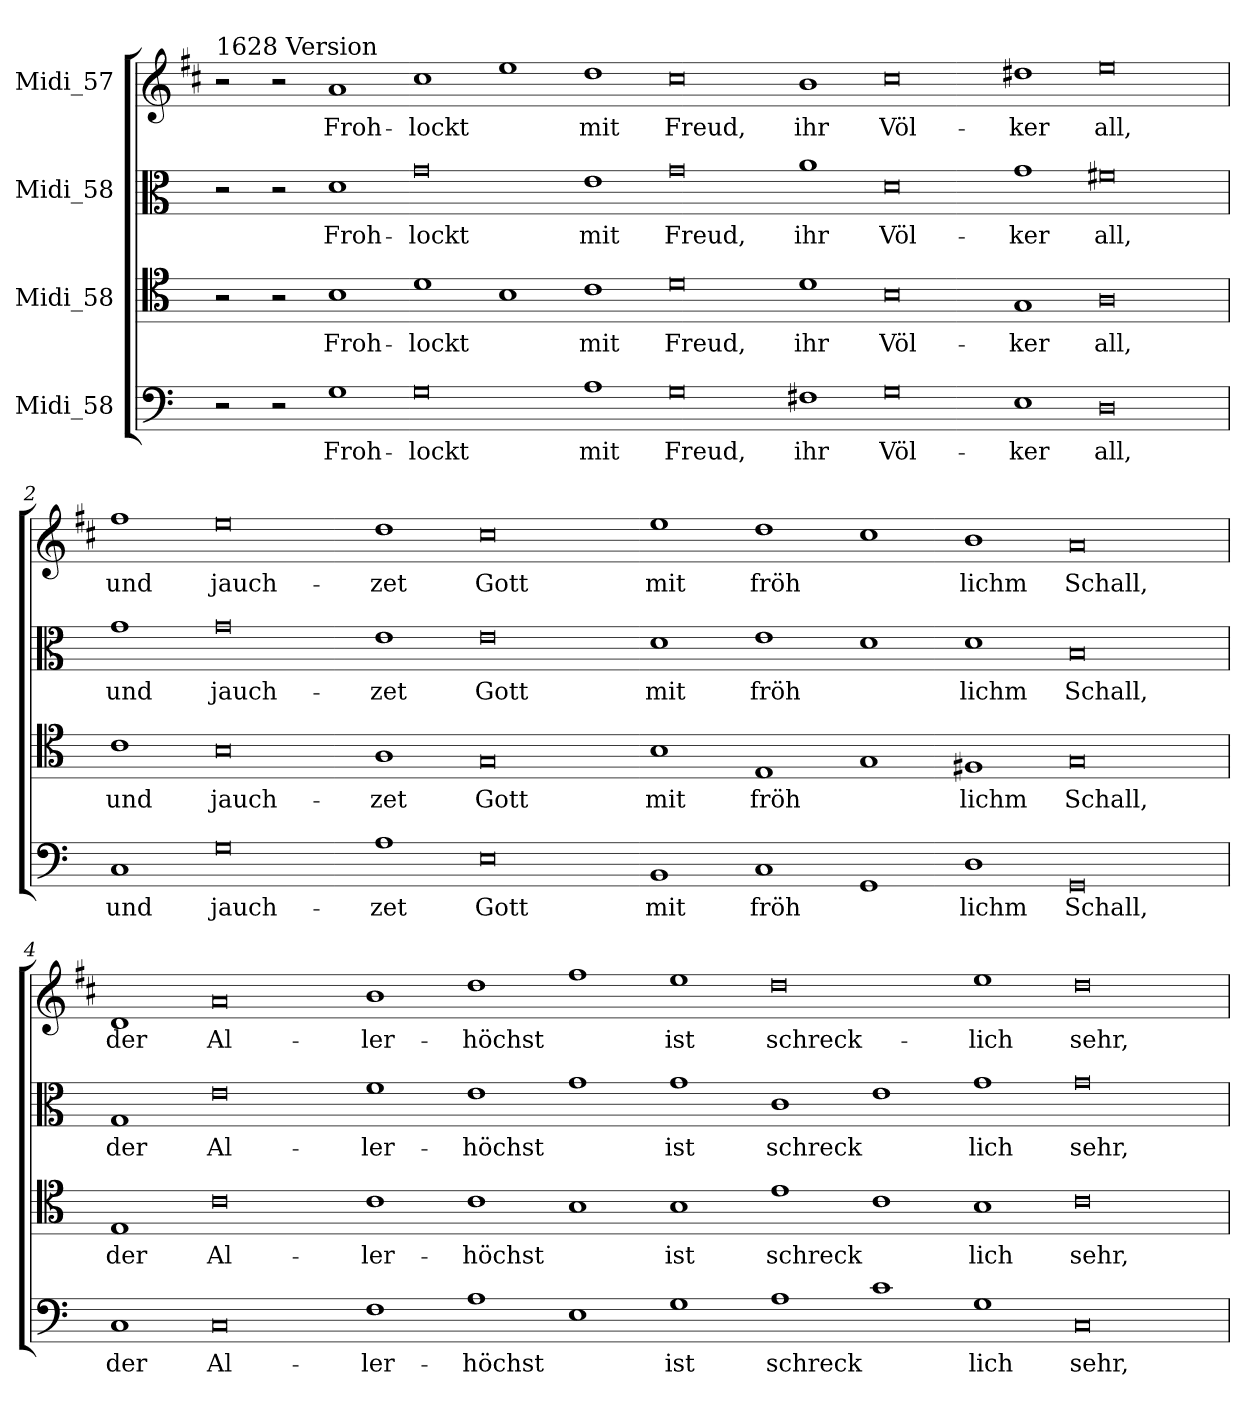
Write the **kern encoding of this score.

**kern	**text	**kern	**text	**kern	**text	**kern	**text
*part4	*part4	*part3	*part3	*part2	*part2	*part1	*part1
*staff4	*staff4	*staff3	*staff3	*staff2	*staff2	*staff1	*staff1
*I"Midi_58	*	*I"Midi_58	*	*I"Midi_58	*	*I"Midi_57	*
*clefF4	*	*clefC4	*	*clefC3	*	*clefG2	*
*	*	*	*	*	*	*ITrd1c2	*
*k[]	*	*k[]	*	*k[]	*	*k[]	*
*C:	*	*C:	*	*C:	*	*C:	*
=1	=1	=1	=1	=1	=1	=1	=1
!	!	!	!	!	!	!LO:TX:a:t=1628 Version	!
2r	.	2r	.	2r	.	2r	.
2r	.	2r	.	2r	.	2r	.
!	!LO:LY:b	!	!LO:LY:b	!	!LO:LY:b	!	!LO:LY:b
1G	Froh-	1B	Froh-	1d	Froh-	1g	Froh-
!	!LO:LY:b	!	!LO:LY:b	!	!LO:LY:b	!	!LO:LY:b
0G	-lockt	1d	-lockt	0g	-lockt	1b	-lockt
.	.	1B	.	.	.	1dd	.
!	!LO:LY:b	!	!LO:LY:b	!	!LO:LY:b	!	!LO:LY:b
1A	mit	1c	mit	1e	mit	1cc	mit
!	!LO:LY:b	!	!LO:LY:b	!	!LO:LY:b	!	!LO:LY:b
0G	Freud,	0d	Freud,	0g	Freud,	0b	Freud,
!	!LO:LY:b	!	!LO:LY:b	!	!LO:LY:b	!	!LO:LY:b
1F#X	ihr	1d	ihr	1a	ihr	1a	ihr
!	!LO:LY:b	!	!LO:LY:b	!	!LO:LY:b	!	!LO:LY:b
0G	Völ-	0B	Völ-	0d	Völ-	0b	Völ-
!	!LO:LY:b	!	!LO:LY:b	!	!LO:LY:b	!	!LO:LY:b
1E	-ker	1G	-ker	1g	-ker	1cc#X	-ker
!	!LO:LY:b	!	!LO:LY:b	!	!LO:LY:b	!	!LO:LY:b
0D	all,	0A	all,	0f#X	all,	0dd	all,
=2	=2	=2	=2	=2	=2	=2	=2
!	!LO:LY:b	!	!LO:LY:b	!	!LO:LY:b	!	!LO:LY:b
1C	und	1c	und	1g	und	1ee	und
!	!LO:LY:b	!	!LO:LY:b	!	!LO:LY:b	!	!LO:LY:b
0G	jauch-	0B	jauch-	0g	jauch-	0dd	jauch-
!	!LO:LY:b	!	!LO:LY:b	!	!LO:LY:b	!	!LO:LY:b
1A	-zet	1A	-zet	1e	-zet	1cc	-zet
!	!LO:LY:b	!	!LO:LY:b	!	!LO:LY:b	!	!LO:LY:b
0E	Gott	0G	Gott	0e	Gott	0b	Gott
!!LO:LB:g=z
=3-	=3-	=3-	=3-	=3-	=3-	=3-	=3-
!	!LO:LY:b	!	!LO:LY:b	!	!LO:LY:b	!	!LO:LY:b
1BB	mit	1B	mit	1d	mit	1dd	mit
!	!LO:LY:b	!	!LO:LY:b	!	!LO:LY:b	!	!LO:LY:b
1C	fröh	1E	fröh	1e	fröh	1cc	fröh
1GG	.	1G	.	1d	.	1b	.
!	!LO:LY:b	!	!LO:LY:b	!	!LO:LY:b	!	!LO:LY:b
1D	lichm	1F#X	lichm	1d	lichm	1a	lichm
!	!LO:LY:b	!	!LO:LY:b	!	!LO:LY:b	!	!LO:LY:b
0GG	Schall,	0G	Schall,	0B	Schall,	0g	Schall,
=4	=4	=4	=4	=4	=4	=4	=4
!	!LO:LY:b	!	!LO:LY:b	!	!LO:LY:b	!	!LO:LY:b
1C	der	1E	der	1G	der	1c	der
!	!LO:LY:b	!	!LO:LY:b	!	!LO:LY:b	!	!LO:LY:b
0C	Al-	0c	Al-	0e	Al-	0g	Al-
!	!LO:LY:b	!	!LO:LY:b	!	!LO:LY:b	!	!LO:LY:b
1F	-ler-	1c	-ler-	1f	-ler-	1a	-ler-
!	!LO:LY:b	!	!LO:LY:b	!	!LO:LY:b	!	!LO:LY:b
1A	-höchst	1c	-höchst	1e	-höchst	1cc	-höchst
1E	.	1B	.	1g	.	1ee	.
!	!LO:LY:b	!	!LO:LY:b	!	!LO:LY:b	!	!LO:LY:b
1G	ist	1B	ist	1g	ist	1dd	ist
!	!LO:LY:b	!	!LO:LY:b	!	!LO:LY:b	!	!LO:LY:b
1A	schreck	1e	schreck	1c	schreck	0cc	schreck-
1c	.	1c	.	1e	.	.	.
!	!LO:LY:b	!	!LO:LY:b	!	!LO:LY:b	!	!LO:LY:b
1G	lich	1B	lich	1g	lich	1dd	-lich
!	!LO:LY:b	!	!LO:LY:b	!	!LO:LY:b	!	!LO:LY:b
0C	sehr,	0c	sehr,	0g	sehr,	0cc	sehr,
=	=	=	=	=	=	=	=
*-	*-	*-	*-	*-	*-	*-	*-
